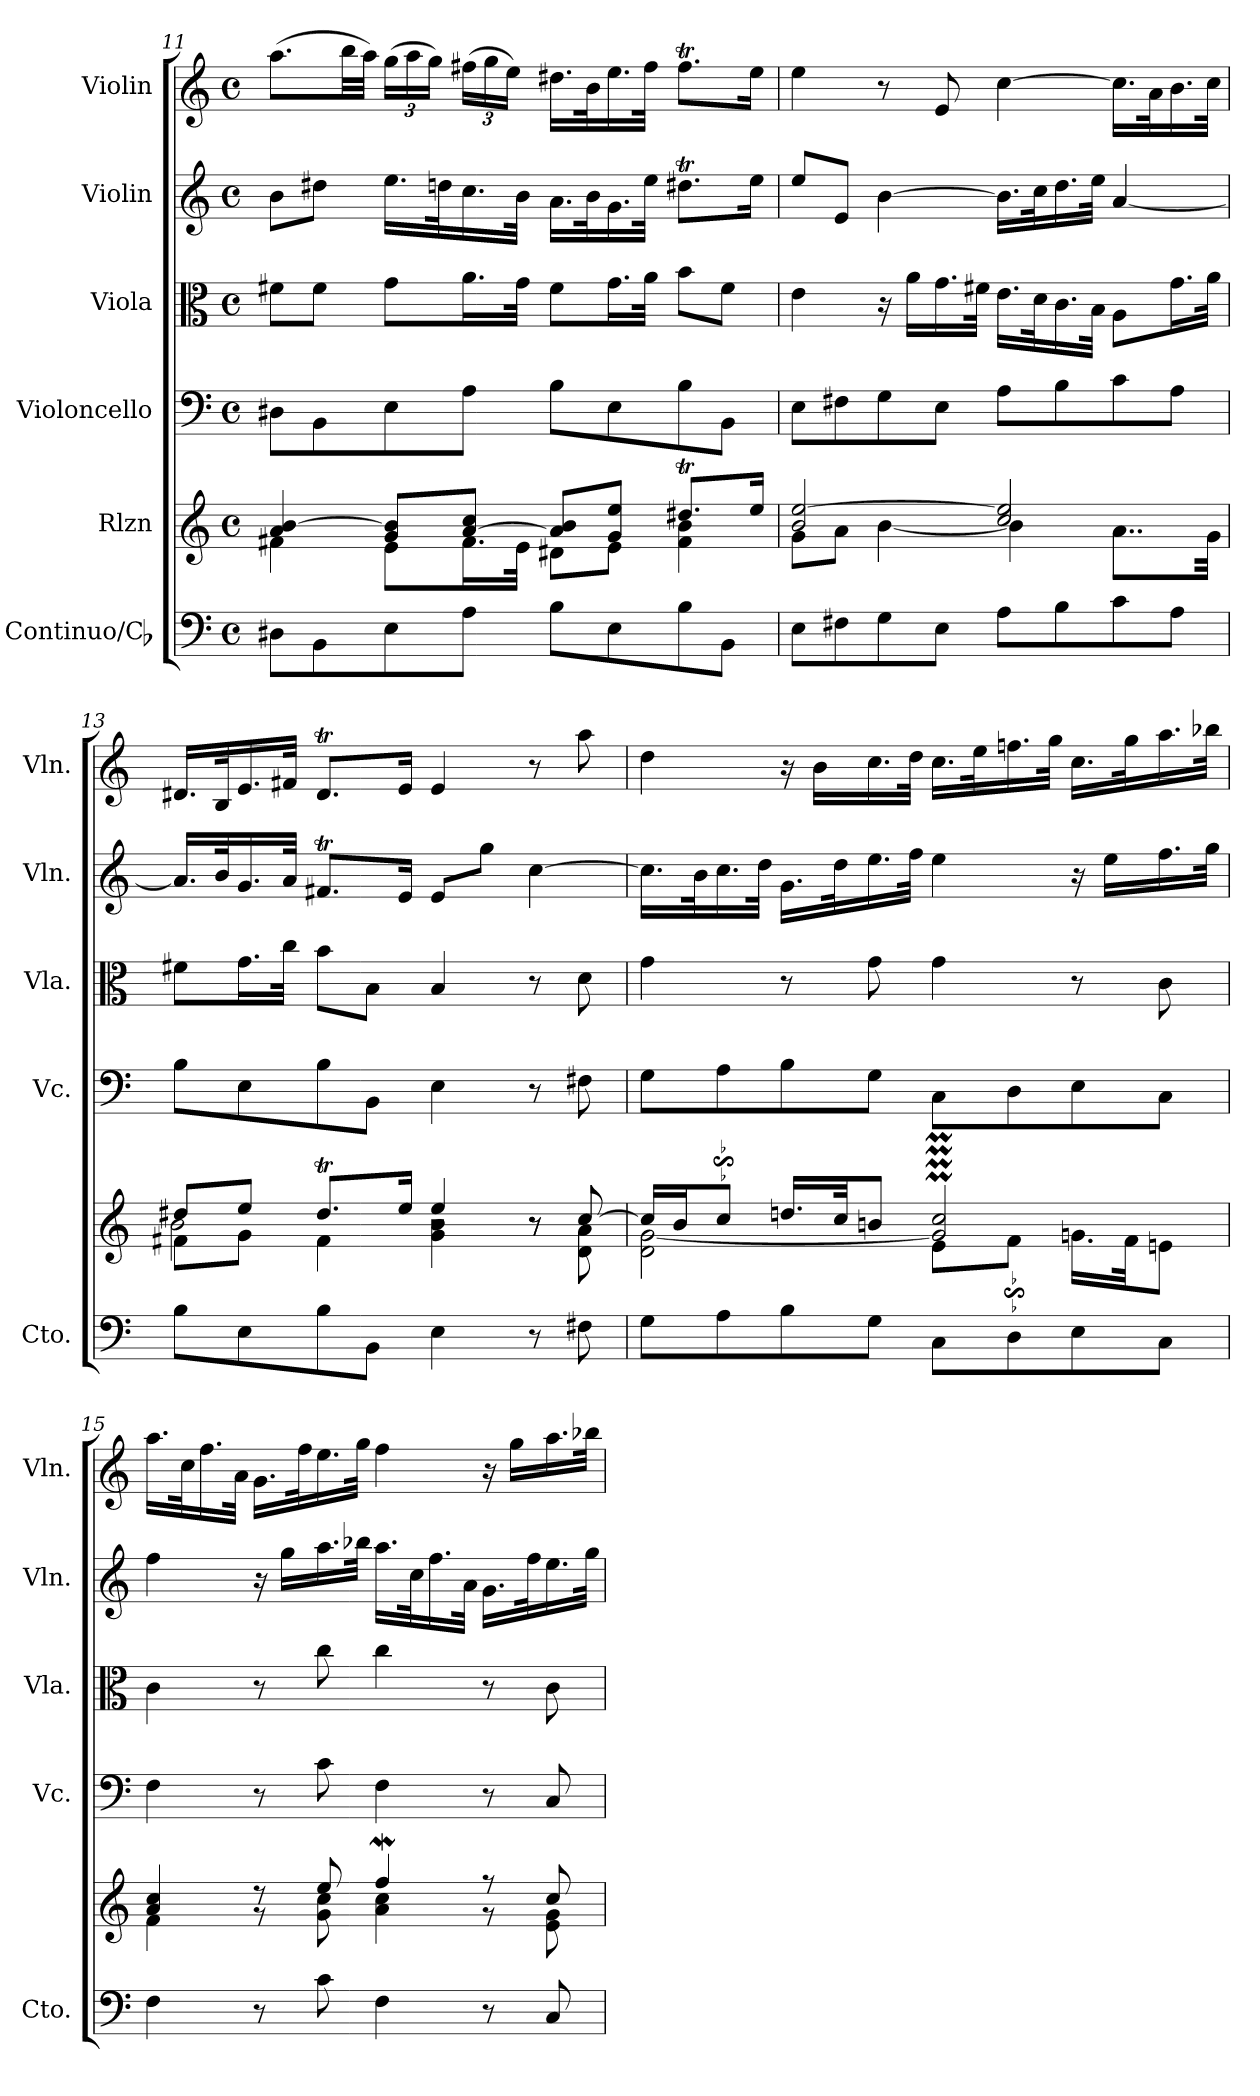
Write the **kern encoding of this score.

**kern	**kern	**kern	**kern	**kern	**kern
*part6	*part5	*part4	*part3	*part2	*part1
*staff6	*staff5	*staff4	*staff3	*staff2	*staff1
*I"Continuo/Cb	*I"Rlzn	*I"Violoncello	*I"Viola	*I"Violin	*I"Violin
*I'Cto.	*	*I'Vc.	*I'Vla.	*I'Vln.	*I'Vln.
!!LO:LB:g=z
*clefF4	*clefG2	*clefF4	*clefC3	*clefG2	*clefG2
*ITrd7c12	*	*	*	*	*
*k[]	*k[]	*k[]	*k[]	*k[]	*k[]
*M4/4	*M4/4	*M4/4	*M4/4	*M4/4	*M4/4
*met(c)	*met(c)	*met(c)	*met(c)	*met(c)	*met(c)
=11	=11	=11	=11	=11	=11
*	*^	*	*	*	*
8DD#X\L	4a/ [4b/	4f#X\	8D#X\L	8f#X\L	8b\L	(8.aa\L
8BBB\	.	.	8BB\	8f#\J	8dd#X\J	.
.	.	.	.	.	.	32bb\LL
.	.	.	.	.	.	32aa\JJJ)
*	*	*	*	*	*	*Xbrackettup
8EE\	8g/ 8b/]L	8e\L	8E\	8g\L	16.ee\LL	(24gg\LL
.	.	.	.	.	.	24aa\
.	.	.	.	.	.	24gg\JJ)
.	.	.	.	.	32ddn\K	.
8AA\J	[8a/ 8cc/J	16.f#\L	8A\J	16.a\L	16.cc\	(24ff#X\LL
.	.	.	.	.	.	24gg\
.	.	.	.	.	.	24ee\JJ)
.	.	32e\JJk	.	32g\JJk	32b\JJk	.
8BB\L	8a/] 8b/L	8d#X\L	8B\L	8f#\L	16.a\LL	16.dd#X\LL
.	.	.	.	.	32b\K	32b\K
8EE\	8g/ 8ee/J	8e\J	8E\	16.g\L	16.g\	16.ee\
.	.	.	.	32a\JJk	32ee\JJk	32ff#\JJk
8BB\	8.dd#Xt/L	4f#\ 4b\	8B\	8b\L	8.dd#Xt\L	8.ff#t\L
8BBB\J	.	.	8BB\J	8f#\J	.	.
.	16ee/Jk	.	.	.	16ee\Jk	16ee\Jk
=12	=12	=12	=12	=12	=12	=12
8EE\L	2b/ [2ee/	8g\L	8E\L	4e\	8ee\L	4ee\
8FF#X\	.	8a\J	8F#X\	.	8e/J	.
8GG\	.	[4b\	8G\	16r	[4b\	8r
.	.	.	.	16a\LL	.	.
8EE\J	.	.	8E\J	16.g\	.	8e/
.	.	.	.	32f#X\JJk	.	.
8AA\L	2cc/ 2ee/]	4b\]	8A\L	16.e\LL	16.b\LL]	[4cc\
.	.	.	.	32d\K	32cc\K	.
8BB\	.	.	8B\	16.c\	16.dd\	.
.	.	.	.	32B\JJk	32ee\JJk	.
8C\	.	8..a\L	8c\	8A\L	[4a/	16.cc\LL]
.	.	.	.	.	.	32a\K
8AA\J	.	.	8A\J	16.g\L	.	16.b\
.	.	32g\Jkk	.	32a\JJk	.	32cc\JJk
!!LO:PB:g=z
=13	=13	=13	=13	=13	=13	=13
*	*	*^	*	*	*	*
8BB\L	8dd#X/L	8f#X\L	2b\	8B\L	8f#X\L	16.a/LL]	16.d#X/LL
.	.	.	.	.	.	32b/K	32B/K
8EE\	8ee/J	8g\J	.	8E\	16.g\L	16.g/	16.e/
.	.	.	.	.	32cc\JJk	32a/JJk	32f#X/JJk
8BB\	8.dd#t/L	4f#\	.	8B\	8b\L	8.f#Xt/L	8.d#t/L
8BBB\J	.	.	.	8BB\J	8B\J	.	.
.	16ee/Jk	.	.	.	.	16e/Jk	16e/Jk
4EE\	4ee/	4g\ 4b\	2r	4E\	4B/	8e/L	4e/
.	.	.	.	.	.	8gg\J	.
8r	8r	8r	.	8r	8r	[4cc\	8r
8FF#X\	[8cc/	8d\ 8a\	.	8F#X\	8d\	.	8aa\
*	*	*v	*v	*	*	*	*
=14	=14	=14	=14	=14	=14	=14
8GG\L	16cc/LL]	2d\ [2g\	8G\L	4g\	16.cc\LL]	4dd\
.	16b/J	.	.	.	.	.
.	.	.	.	.	32b\K	.
8AA\	8ccs$Ss/J	.	8A\	.	16.cc\	.
.	.	.	.	.	32dd\JJk	.
8BB\	16.dd/LL	.	8B\	8r	16.g\LL	16r
.	.	.	.	.	.	16b\LL
.	32cc/JK	.	.	.	32dd\K	.
8GG\J	8b/J	.	8G\J	8g\	16.ee\	16.cc\
.	.	.	.	.	32ff\JJk	32dd\JJk
8CC\L	2g/]M 2cc/M	8e\L	8C\L	4g\	4ee\	16.cc\LL
.	.	.	.	.	.	32ee\K
8DD\	.	8fs$Ss\J	8D\	.	.	16.ffn\
.	.	.	.	.	.	32gg\JJk
8EE\	.	16.g\LL	8E\	8r	16r	16.cc\LL
.	.	.	.	.	16ee\LL	.
.	.	32f\JK	.	.	.	32gg\K
8CC\J	.	8e\J	8C\J	8c\	16.ff\	16.aa\
.	.	.	.	.	32gg\JJk	32bb-X\JJk
!!LO:LB:g=z
=15	=15	=15	=15	=15	=15	=15
4FF\	4a/ 4cc/	4f\	4F\	4c\	4ff\	16.aa\LL
.	.	.	.	.	.	32cc\K
.	.	.	.	.	.	16.ff\
.	.	.	.	.	.	32a\JJk
8r	8r	8r	8r	8r	16r	16.g\LL
.	.	.	.	.	16gg\LL	.
.	.	.	.	.	.	32ff\K
8C\	8ee/	8g\ 8cc\	8c\	8cc\	16.aa\	16.ee\
.	.	.	.	.	32bb-X\JJk	32gg\JJk
4FF\	4ffw/	4a\ 4cc\	4F\	4cc\	16.aa\LL	4ff\
.	.	.	.	.	32cc\K	.
.	.	.	.	.	16.ff\	.
.	.	.	.	.	32a\JJk	.
8r	8r	8r	8r	8r	16.g\LL	16r
.	.	.	.	.	.	16gg\LL
.	.	.	.	.	32ff\K	.
8CC/	8cc/	8e\ 8g\	8C/	8c\	16.ee\	16.aa\
.	.	.	.	.	32gg\JJk	32bb-X\JJk
*	*v	*v	*	*	*	*
=	=	=	=	=	=
*-	*-	*-	*-	*-	*-
